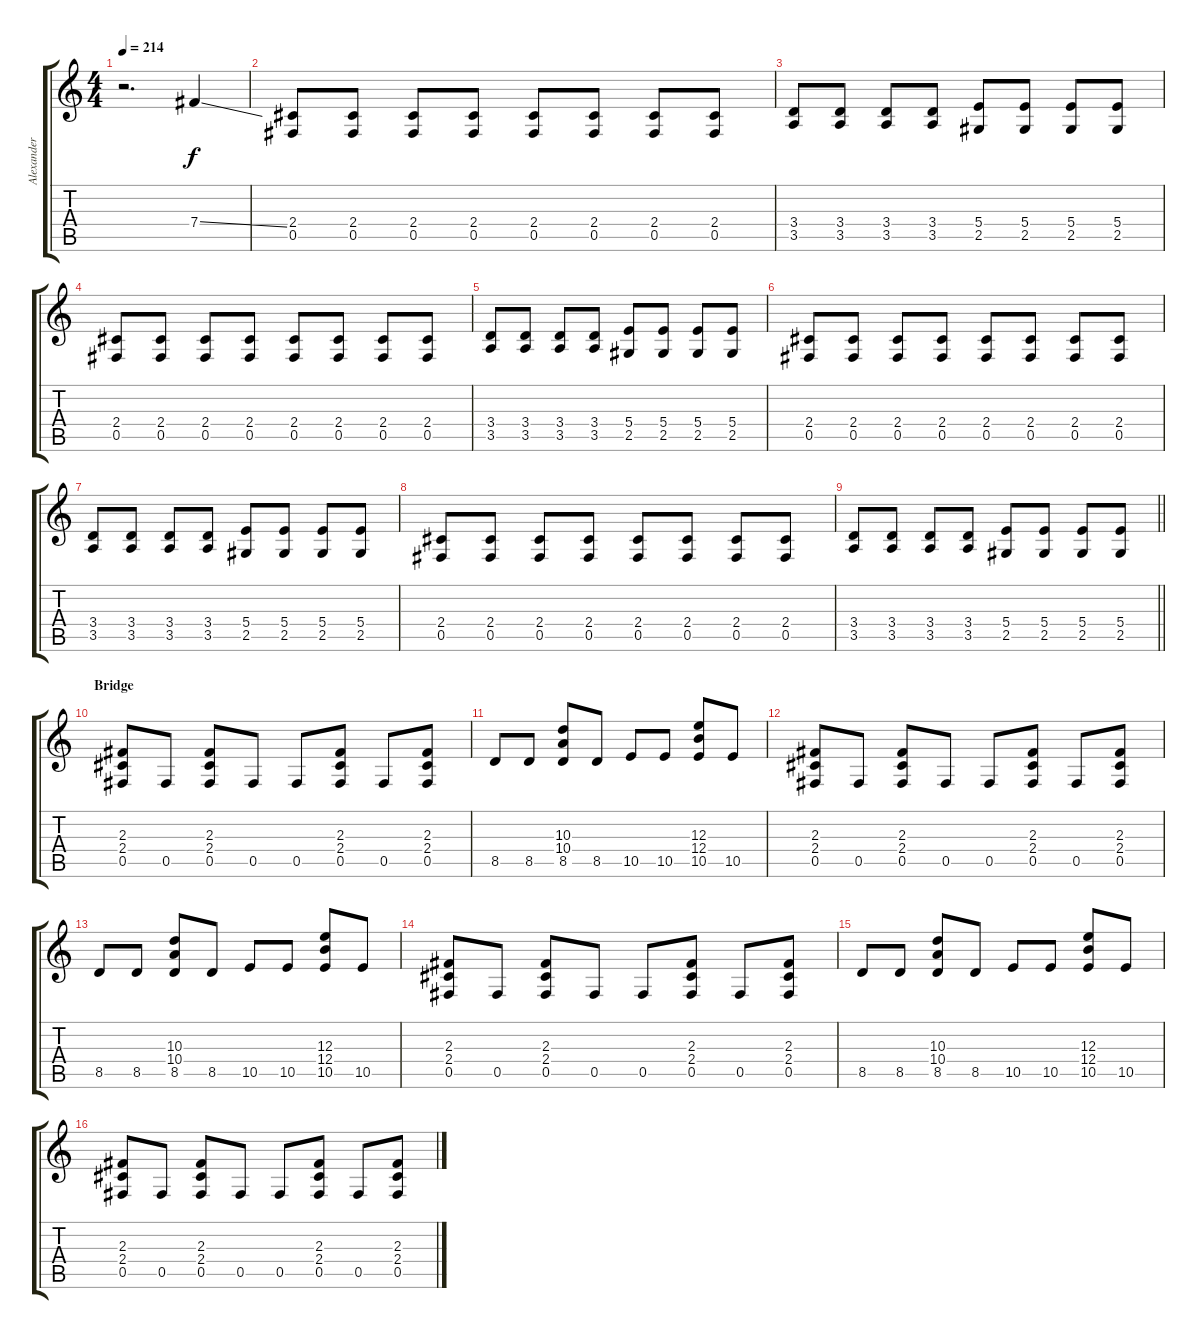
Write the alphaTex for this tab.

\track ("Alexander Kuoppala" "Alexander ") {instrument distortionguitar}
\staff {score tabs}
\tuning (Db4 Ab3 E3 B2 Gb2 Db2) {hide}
\ts (4 4)
\tempo 214
\clef g2
\ks c
r.2{d dy f} 7.4{ss}.4 |
(2.4 0.5).8 (2.4 0.5).8 (2.4 0.5).8 (2.4 0.5).8 (2.4 0.5).8 (2.4 0.5).8 (2.4 0.5).8 (2.4 0.5).8 |
(3.4 3.5).8 (3.4 3.5).8 (3.4 3.5).8 (3.4 3.5).8 (5.4 2.5).8 (5.4 2.5).8 (5.4 2.5).8 (5.4 2.5).8 |
(2.4 0.5).8 (2.4 0.5).8 (2.4 0.5).8 (2.4 0.5).8 (2.4 0.5).8 (2.4 0.5).8 (2.4 0.5).8 (2.4 0.5).8 |
(3.4 3.5).8 (3.4 3.5).8 (3.4 3.5).8 (3.4 3.5).8 (5.4 2.5).8 (5.4 2.5).8 (5.4 2.5).8 (5.4 2.5).8 |
(2.4 0.5).8 (2.4 0.5).8 (2.4 0.5).8 (2.4 0.5).8 (2.4 0.5).8 (2.4 0.5).8 (2.4 0.5).8 (2.4 0.5).8 |
(3.4 3.5).8 (3.4 3.5).8 (3.4 3.5).8 (3.4 3.5).8 (5.4 2.5).8 (5.4 2.5).8 (5.4 2.5).8 (5.4 2.5).8 |
(2.4 0.5).8 (2.4 0.5).8 (2.4 0.5).8 (2.4 0.5).8 (2.4 0.5).8 (2.4 0.5).8 (2.4 0.5).8 (2.4 0.5).8 |
\barLineRight lightlight
(3.4 3.5).8 (3.4 3.5).8 (3.4 3.5).8 (3.4 3.5).8 (5.4 2.5).8 (5.4 2.5).8 (5.4 2.5).8 (5.4 2.5).8 |
\section ("" "Bridge")
(2.3 2.4 0.5).8 0.5.8 (2.3 2.4 0.5).8 0.5.8 0.5.8 (2.3 2.4 0.5).8 0.5.8 (2.3 2.4 0.5).8 |
8.5.8 8.5.8 (10.3 10.4 8.5).8 8.5.8 10.5.8 10.5.8 (12.3 12.4 10.5).8 10.5.8 |
(2.3 2.4 0.5).8 0.5.8 (2.3 2.4 0.5).8 0.5.8 0.5.8 (2.3 2.4 0.5).8 0.5.8 (2.3 2.4 0.5).8 |
8.5.8 8.5.8 (10.3 10.4 8.5).8 8.5.8 10.5.8 10.5.8 (12.3 12.4 10.5).8 10.5.8 |
(2.3 2.4 0.5).8 0.5.8 (2.3 2.4 0.5).8 0.5.8 0.5.8 (2.3 2.4 0.5).8 0.5.8 (2.3 2.4 0.5).8 |
8.5.8 8.5.8 (10.3 10.4 8.5).8 8.5.8 10.5.8 10.5.8 (12.3 12.4 10.5).8 10.5.8 |
(2.3 2.4 0.5).8 0.5.8 (2.3 2.4 0.5).8 0.5.8 0.5.8 (2.3 2.4 0.5).8 0.5.8 (2.3 2.4 0.5).8
